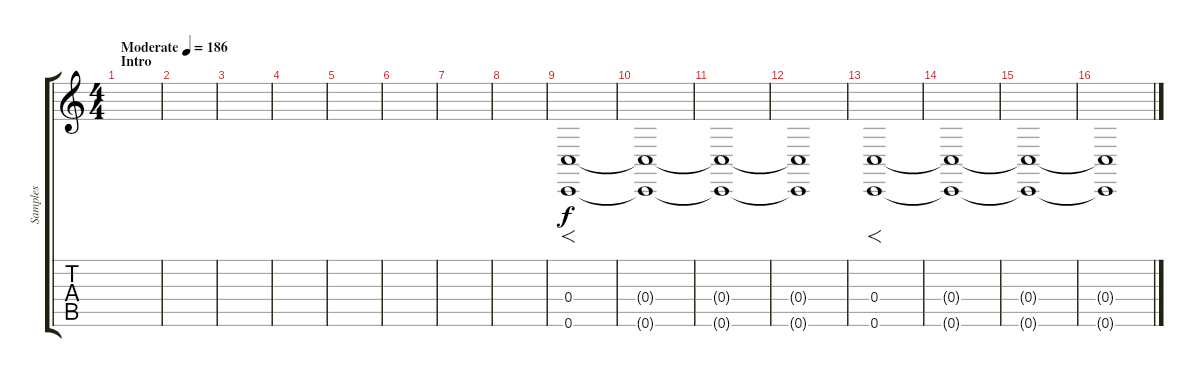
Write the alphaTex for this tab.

\track ("Samples" "Samples") {instrument lead6voice}
\staff {score tabs}
\tuning (D4 A3 F3 C3 G2 C2) {hide}
\ts (4 4)
\section ("" "Intro")
\tempo (186 "Moderate")
\clef g2
\ks c
|
|
|
|
|
|
|
|
(0.4 0.6).1{f} |
(0.4{t} 0.6{t}).1 |
(0.4{t} 0.6{t}).1 |
(0.4{t} 0.6{t}).1 |
(0.4 0.6).1{f} |
(0.4{t} 0.6{t}).1 |
(0.4{t} 0.6{t}).1 |
(0.4{t} 0.6{t}).1
